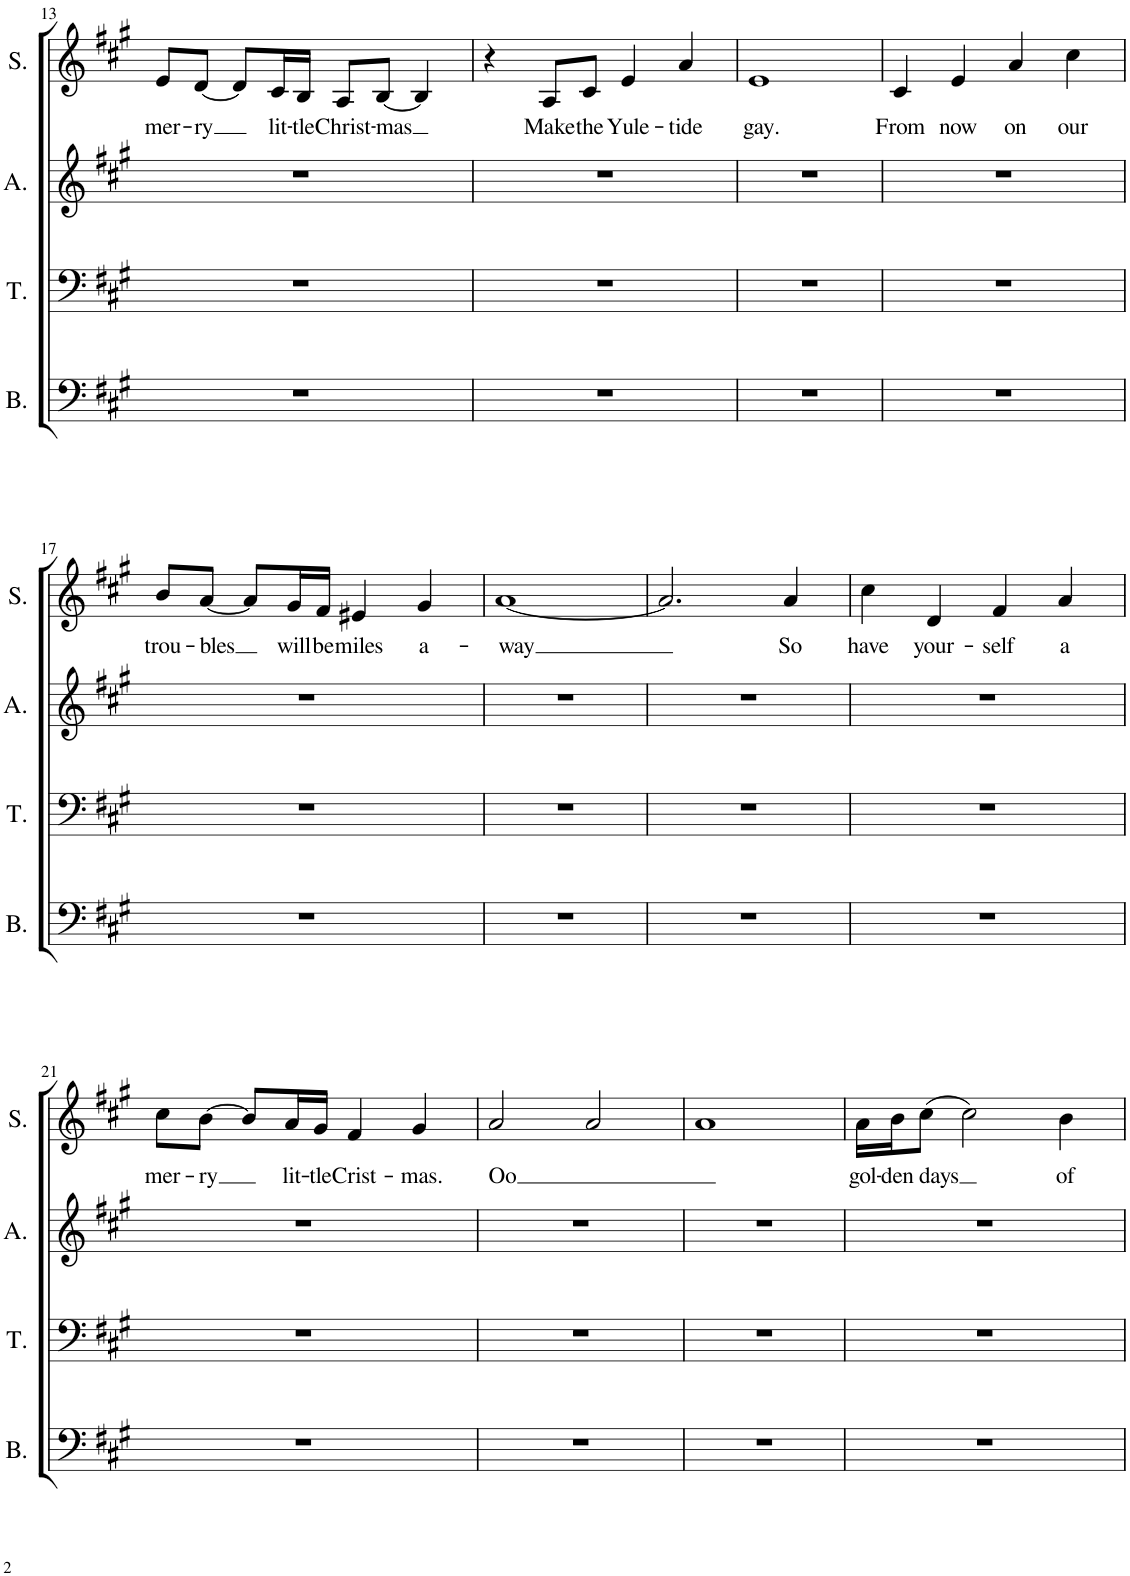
**kern	**kern	**kern	**kern	**text
*part4	*part3	*part2	*part1	*part1
*staff4	*staff3	*staff2	*staff1	*staff1
*I"Bass	*I"Tenor	*I"Alto	*I"Soprano	*
*I'B.	*I'T.	*I'A.	*I'S.	*
!!LO:PB:g=z
*clefF4	*clefF4	*clefG2	*clefG2	*
*k[f#c#g#]	*k[f#c#g#]	*k[f#c#g#]	*k[f#c#g#]	*
*M4/4	*M4/4	*M4/4	*M4/4	*
=13	=13	=13	=13	=13
!	!	!	!	!LO:LY:b
1r	1r	1r	8e/L	mer-
!	!	!	!	!LO:LY:b
.	.	.	[8d/J	-ry
.	.	.	8d/L]	.
!	!	!	!	!LO:LY:b
.	.	.	16c#/L	lit-
!	!	!	!	!LO:LY:b
.	.	.	16B/JJ	-tle
!	!	!	!	!LO:LY:b
.	.	.	8A/L	Christ-
!	!	!	!	!LO:LY:b
.	.	.	[8B/J	-mas
.	.	.	4B/]	.
=14	=14	=14	=14	=14
1r	1r	1r	4r	.
!	!	!	!	!LO:LY:b
.	.	.	8A/L	Make
!	!	!	!	!LO:LY:b
.	.	.	8c#/J	the
!	!	!	!	!LO:LY:b
.	.	.	4e/	Yule-
!	!	!	!	!LO:LY:b
.	.	.	4a/	-tide
=15	=15	=15	=15	=15
!	!	!	!	!LO:LY:b
1r	1r	1r	1e	gay.
=16	=16	=16	=16	=16
!	!	!	!	!LO:LY:b
1r	1r	1r	4c#/	From
!	!	!	!	!LO:LY:b
.	.	.	4e/	now
!	!	!	!	!LO:LY:b
.	.	.	4a/	on
!	!	!	!	!LO:LY:b
.	.	.	4cc#\	our
!!LO:LB:g=z
=17	=17	=17	=17	=17
!	!	!	!	!LO:LY:b
1r	1r	1r	8b/L	trou-
!	!	!	!	!LO:LY:b
.	.	.	[8a/J	-bles
.	.	.	8a/L]	.
!	!	!	!	!LO:LY:b
.	.	.	16g#/L	will
!	!	!	!	!LO:LY:b
.	.	.	16f#/JJ	be
!	!	!	!	!LO:LY:b
.	.	.	4e#X/	miles
!	!	!	!	!LO:LY:b
.	.	.	4g#/	a-
=18	=18	=18	=18	=18
!	!	!	!	!LO:LY:b
1r	1r	1r	[1a	-way
=19	=19	=19	=19	=19
1r	1r	1r	2.a/]	.
!	!	!	!	!LO:LY:b
.	.	.	4a/	So
=20	=20	=20	=20	=20
!	!	!	!	!LO:LY:b
1r	1r	1r	4cc#\	have
!	!	!	!	!LO:LY:b
.	.	.	4d/	your-
!	!	!	!	!LO:LY:b
.	.	.	4f#/	-self
!	!	!	!	!LO:LY:b
.	.	.	4a/	a
!!LO:LB:g=z
=21	=21	=21	=21	=21
!	!	!	!	!LO:LY:b
1r	1r	1r	8cc#\L	mer-
!	!	!	!	!LO:LY:b
.	.	.	[8b\J	-ry
.	.	.	8b/L]	.
!	!	!	!	!LO:LY:b
.	.	.	16a/L	lit-
!	!	!	!	!LO:LY:b
.	.	.	16g#/JJ	-tle
!	!	!	!	!LO:LY:b
.	.	.	4f#/	Crist-
!	!	!	!	!LO:LY:b
.	.	.	4g#/	-mas.
=22	=22	=22	=22	=22
!	!	!	!	!LO:LY:b
1r	1r	1r	2a/	Oo
.	.	.	2a/	.
=23	=23	=23	=23	=23
1r	1r	1r	1a	.
=24	=24	=24	=24	=24
!	!	!	!	!LO:LY:b
1r	1r	1r	16a\LL	gol-
!	!	!	!	!LO:LY:b
.	.	.	16b\J	-den
!	!	!	!	!LO:LY:b
.	.	.	(8cc#\J	days
.	.	.	2cc#\)	.
!	!	!	!	!LO:LY:b
.	.	.	4b\	of
=	=	=	=	=
*-	*-	*-	*-	*-
